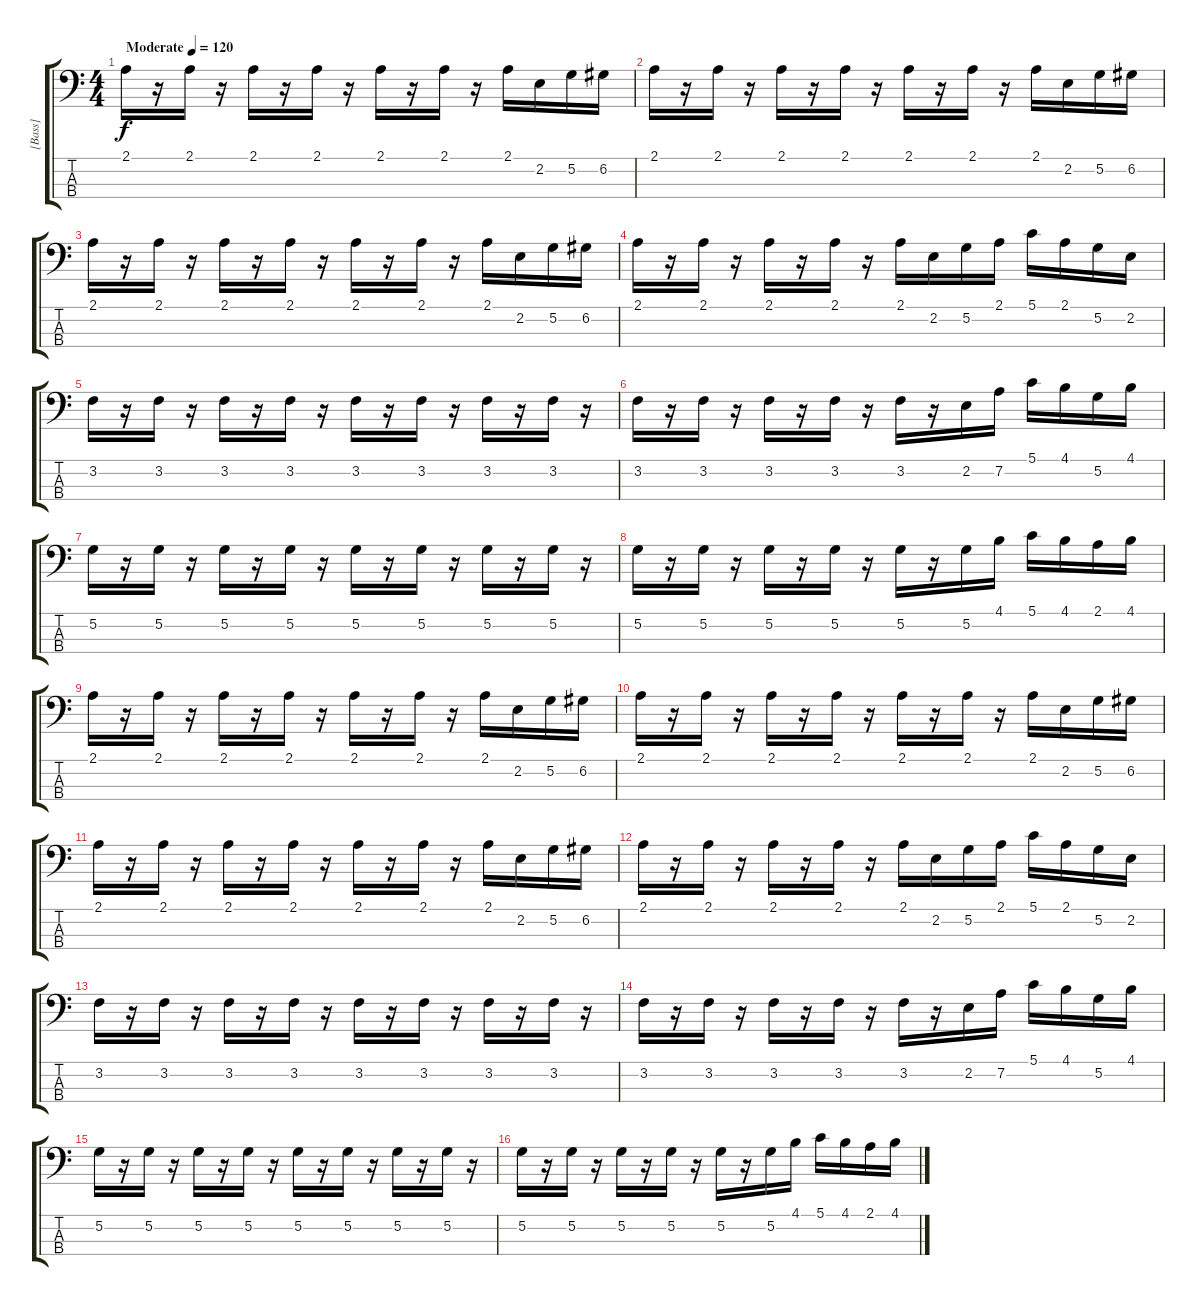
\track ("[Bass]" "[Bass]") {instrument electricbassfinger}
\staff {score tabs}
\tuning (G2 D2 A1 D1) {hide}
\ts (4 4)
\tempo (120 "Moderate")
\clef f4
\ks c
2.1.16{dy f instrument electricbassfinger} r.16 2.1.16 r.16 2.1.16 r.16 2.1.16 r.16 2.1.16 r.16 2.1.16 r.16 2.1.16 2.2.16 5.2.16 6.2.16 |
2.1.16 r.16 2.1.16 r.16 2.1.16 r.16 2.1.16 r.16 2.1.16 r.16 2.1.16 r.16 2.1.16 2.2.16 5.2.16 6.2.16 |
2.1.16 r.16 2.1.16 r.16 2.1.16 r.16 2.1.16 r.16 2.1.16 r.16 2.1.16 r.16 2.1.16 2.2.16 5.2.16 6.2.16 |
2.1.16 r.16 2.1.16 r.16 2.1.16 r.16 2.1.16 r.16 2.1.16 2.2.16 5.2.16 2.1.16 5.1.16 2.1.16 5.2.16 2.2.16 |
3.2.16 r.16 3.2.16 r.16 3.2.16 r.16 3.2.16 r.16 3.2.16 r.16 3.2.16 r.16 3.2.16 r.16 3.2.16 r.16 |
3.2.16 r.16 3.2.16 r.16 3.2.16 r.16 3.2.16 r.16 3.2.16 r.16 2.2.16 7.2.16 5.1.16 4.1.16 5.2.16 4.1.16 |
5.2.16 r.16 5.2.16 r.16 5.2.16 r.16 5.2.16 r.16 5.2.16 r.16 5.2.16 r.16 5.2.16 r.16 5.2.16 r.16 |
5.2.16 r.16 5.2.16 r.16 5.2.16 r.16 5.2.16 r.16 5.2.16 r.16 5.2.16 4.1.16 5.1.16 4.1.16 2.1.16 4.1.16 |
2.1.16 r.16 2.1.16 r.16 2.1.16 r.16 2.1.16 r.16 2.1.16 r.16 2.1.16 r.16 2.1.16 2.2.16 5.2.16 6.2.16 |
2.1.16 r.16 2.1.16 r.16 2.1.16 r.16 2.1.16 r.16 2.1.16 r.16 2.1.16 r.16 2.1.16 2.2.16 5.2.16 6.2.16 |
2.1.16 r.16 2.1.16 r.16 2.1.16 r.16 2.1.16 r.16 2.1.16 r.16 2.1.16 r.16 2.1.16 2.2.16 5.2.16 6.2.16 |
2.1.16 r.16 2.1.16 r.16 2.1.16 r.16 2.1.16 r.16 2.1.16 2.2.16 5.2.16 2.1.16 5.1.16 2.1.16 5.2.16 2.2.16 |
3.2.16 r.16 3.2.16 r.16 3.2.16 r.16 3.2.16 r.16 3.2.16 r.16 3.2.16 r.16 3.2.16 r.16 3.2.16 r.16 |
3.2.16 r.16 3.2.16 r.16 3.2.16 r.16 3.2.16 r.16 3.2.16 r.16 2.2.16 7.2.16 5.1.16 4.1.16 5.2.16 4.1.16 |
5.2.16 r.16 5.2.16 r.16 5.2.16 r.16 5.2.16 r.16 5.2.16 r.16 5.2.16 r.16 5.2.16 r.16 5.2.16 r.16 |
5.2.16 r.16 5.2.16 r.16 5.2.16 r.16 5.2.16 r.16 5.2.16 r.16 5.2.16 4.1.16 5.1.16 4.1.16 2.1.16 4.1.16
